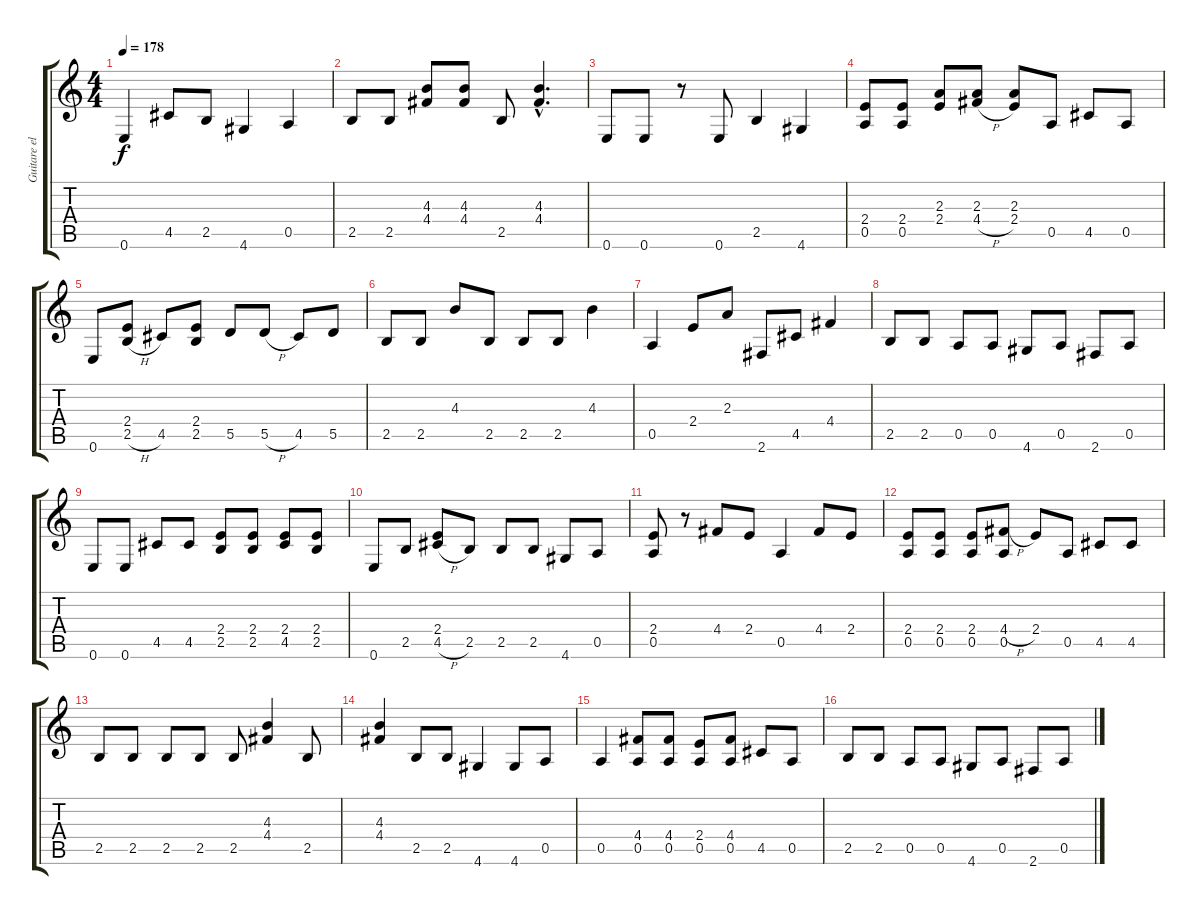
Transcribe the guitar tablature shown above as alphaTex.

\track ("Guitare electrique" "Guitare el") {instrument acousticguitarsteel}
\staff {score tabs}
\tuning (E4 B3 G3 D3 A2 E2) {hide}
\ts (4 4)
\tempo 178
\clef g2
\ks c
0.6.4{dy f} 4.5.8 2.5.8 4.6.4 0.5.4 |
2.5.8 2.5.8 (4.3 4.4).8 (4.3 4.4).8 2.5.8 (4.3{hac} 4.4{hac}).4{d} |
0.6.8 0.6.8 r.8 0.6.8 2.5.4 4.6.4 |
(2.4 0.5).8 (2.4 0.5).8 (2.3 2.4).8 (2.3 4.4{h}).8 (2.3 2.4).8 0.5.8 4.5.8 0.5.8 |
0.6.8 (2.4 2.5{h}).8 4.5.8 (2.4 2.5).8 5.5.8 5.5{h}.8 4.5.8 5.5.8 |
2.5.8 2.5.8 4.3.8 2.5.8 2.5.8 2.5.8 4.3.4 |
0.5.4 2.4.8 2.3.8 2.6.8 4.5.8 4.4.4 |
2.5.8 2.5.8 0.5.8 0.5.8 4.6.8 0.5.8 2.6.8 0.5.8 |
0.6.8 0.6.8 4.5.8 4.5.8 (2.4 2.5).8 (2.4 2.5).8 (2.4 4.5).8 (2.4 2.5).8 |
0.6.8 2.5.8 (2.4 4.5{h}).8 2.5.8 2.5.8 2.5.8 4.6.8 0.5.8 |
(2.4 0.5).8 r.8 4.4.8 2.4.8 0.5.4 4.4.8 2.4.8 |
(2.4 0.5).8 (2.4 0.5).8 (2.4 0.5).8 (4.4{h} 0.5).8 2.4.8 0.5.8 4.5.8 4.5.8 |
2.5.8 2.5.8 2.5.8 2.5.8 2.5.8 (4.3 4.4).4 2.5.8 |
(4.3 4.4).4 2.5.8 2.5.8 4.6.4 4.6.8 0.5.8 |
0.5.4 (4.4 0.5).8 (4.4 0.5).8 (2.4 0.5).8 (4.4 0.5).8 4.5.8 0.5.8 |
2.5.8 2.5.8 0.5.8 0.5.8 4.6.8 0.5.8 2.6.8 0.5.8
